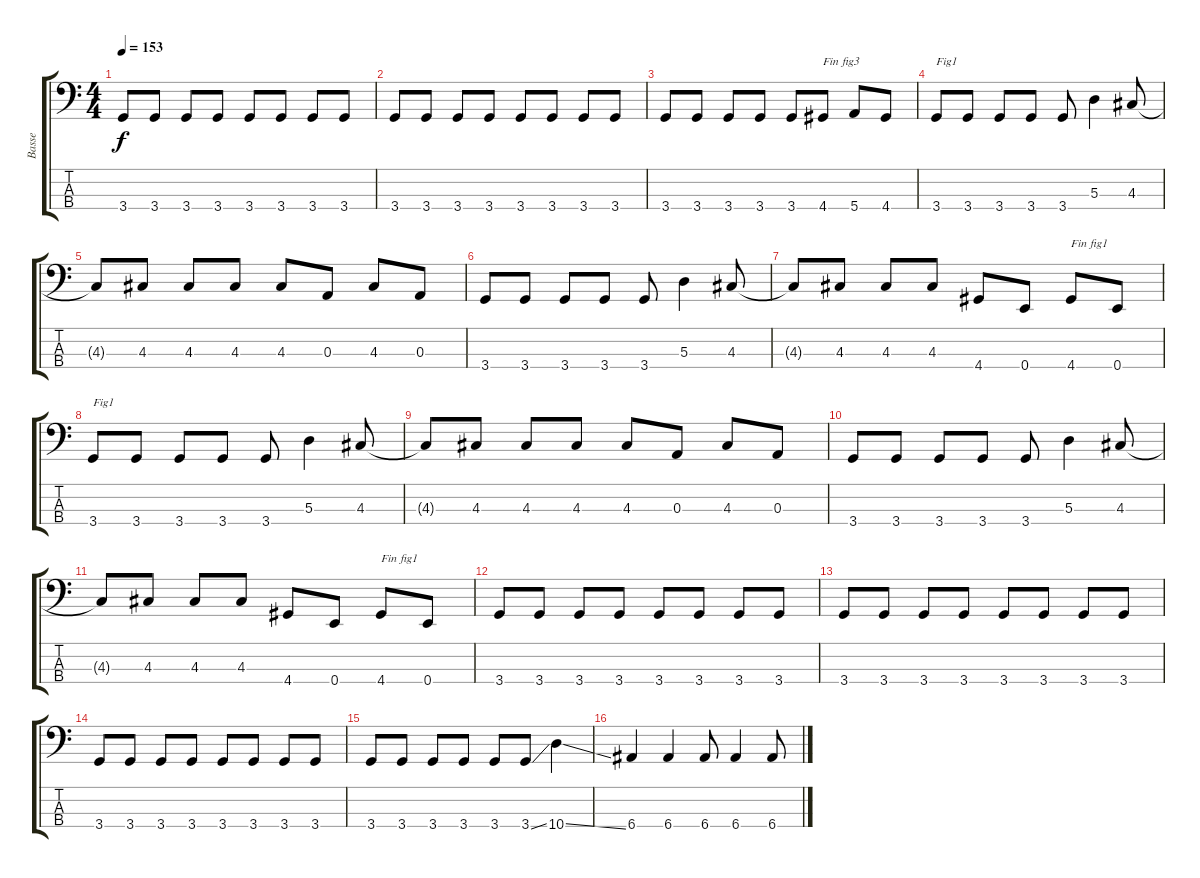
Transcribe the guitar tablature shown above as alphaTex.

\track ("Basse" "Basse") {instrument electricbasspick}
\staff {score tabs}
\tuning (G2 D2 A1 E1) {hide}
\ts (4 4)
\tempo 153
\clef f4
\ks c
3.4.8{dy f} 3.4.8 3.4.8 3.4.8 3.4.8 3.4.8 3.4.8 3.4.8 |
3.4.8 3.4.8 3.4.8 3.4.8 3.4.8 3.4.8 3.4.8 3.4.8 |
3.4.8 3.4.8 3.4.8 3.4.8 3.4.8 4.4.8{txt "Fin fig3"} 5.4.8 4.4.8 |
3.4.8{txt "Fig1"} 3.4.8 3.4.8 3.4.8 3.4.8 5.3.4 4.3.8 |
4.3{t}.8 4.3.8 4.3.8 4.3.8 4.3.8 0.3.8 4.3.8 0.3.8 |
3.4.8 3.4.8 3.4.8 3.4.8 3.4.8 5.3.4 4.3.8 |
4.3{t}.8 4.3.8 4.3.8 4.3.8 4.4.8 0.4.8 4.4.8{txt "Fin fig1"} 0.4.8 |
3.4.8{txt "Fig1"} 3.4.8 3.4.8 3.4.8 3.4.8 5.3.4 4.3.8 |
4.3{t}.8 4.3.8 4.3.8 4.3.8 4.3.8 0.3.8 4.3.8 0.3.8 |
3.4.8 3.4.8 3.4.8 3.4.8 3.4.8 5.3.4 4.3.8 |
4.3{t}.8 4.3.8 4.3.8 4.3.8 4.4.8 0.4.8 4.4.8{txt "Fin fig1"} 0.4.8 |
3.4.8 3.4.8 3.4.8 3.4.8 3.4.8 3.4.8 3.4.8 3.4.8 |
3.4.8 3.4.8 3.4.8 3.4.8 3.4.8 3.4.8 3.4.8 3.4.8 |
3.4.8 3.4.8 3.4.8 3.4.8 3.4.8 3.4.8 3.4.8 3.4.8 |
3.4.8 3.4.8 3.4.8 3.4.8 3.4.8 3.4{ss}.8 10.4{ss}.4 |
6.4.4 6.4.4 6.4.8 6.4.4 6.4.8
